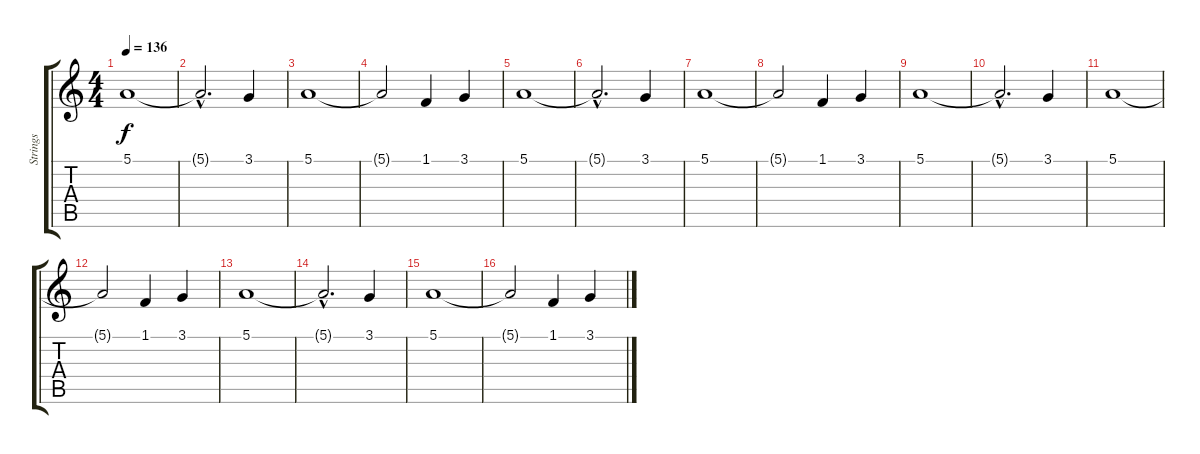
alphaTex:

\track ("Strings" "Strings") {instrument synthstrings1}
\staff {score tabs}
\tuning (E4 B3 G3 D3 A2 E2) {hide}
\ts (4 4)
\tempo 136
\clef g2
\ks c
5.1.1{dy f volume 8} |
5.1{hac t}.2{d} 3.1.4 |
5.1.1 |
5.1{t}.2 1.1.4 3.1.4 |
5.1.1 |
5.1{hac t}.2{d} 3.1.4 |
5.1.1 |
5.1{t}.2 1.1.4 3.1.4 |
5.1.1 |
5.1{hac t}.2{d} 3.1.4 |
5.1.1 |
5.1{t}.2 1.1.4 3.1.4 |
5.1.1 |
5.1{hac t}.2{d} 3.1.4 |
5.1.1 |
5.1{t}.2 1.1.4 3.1.4
